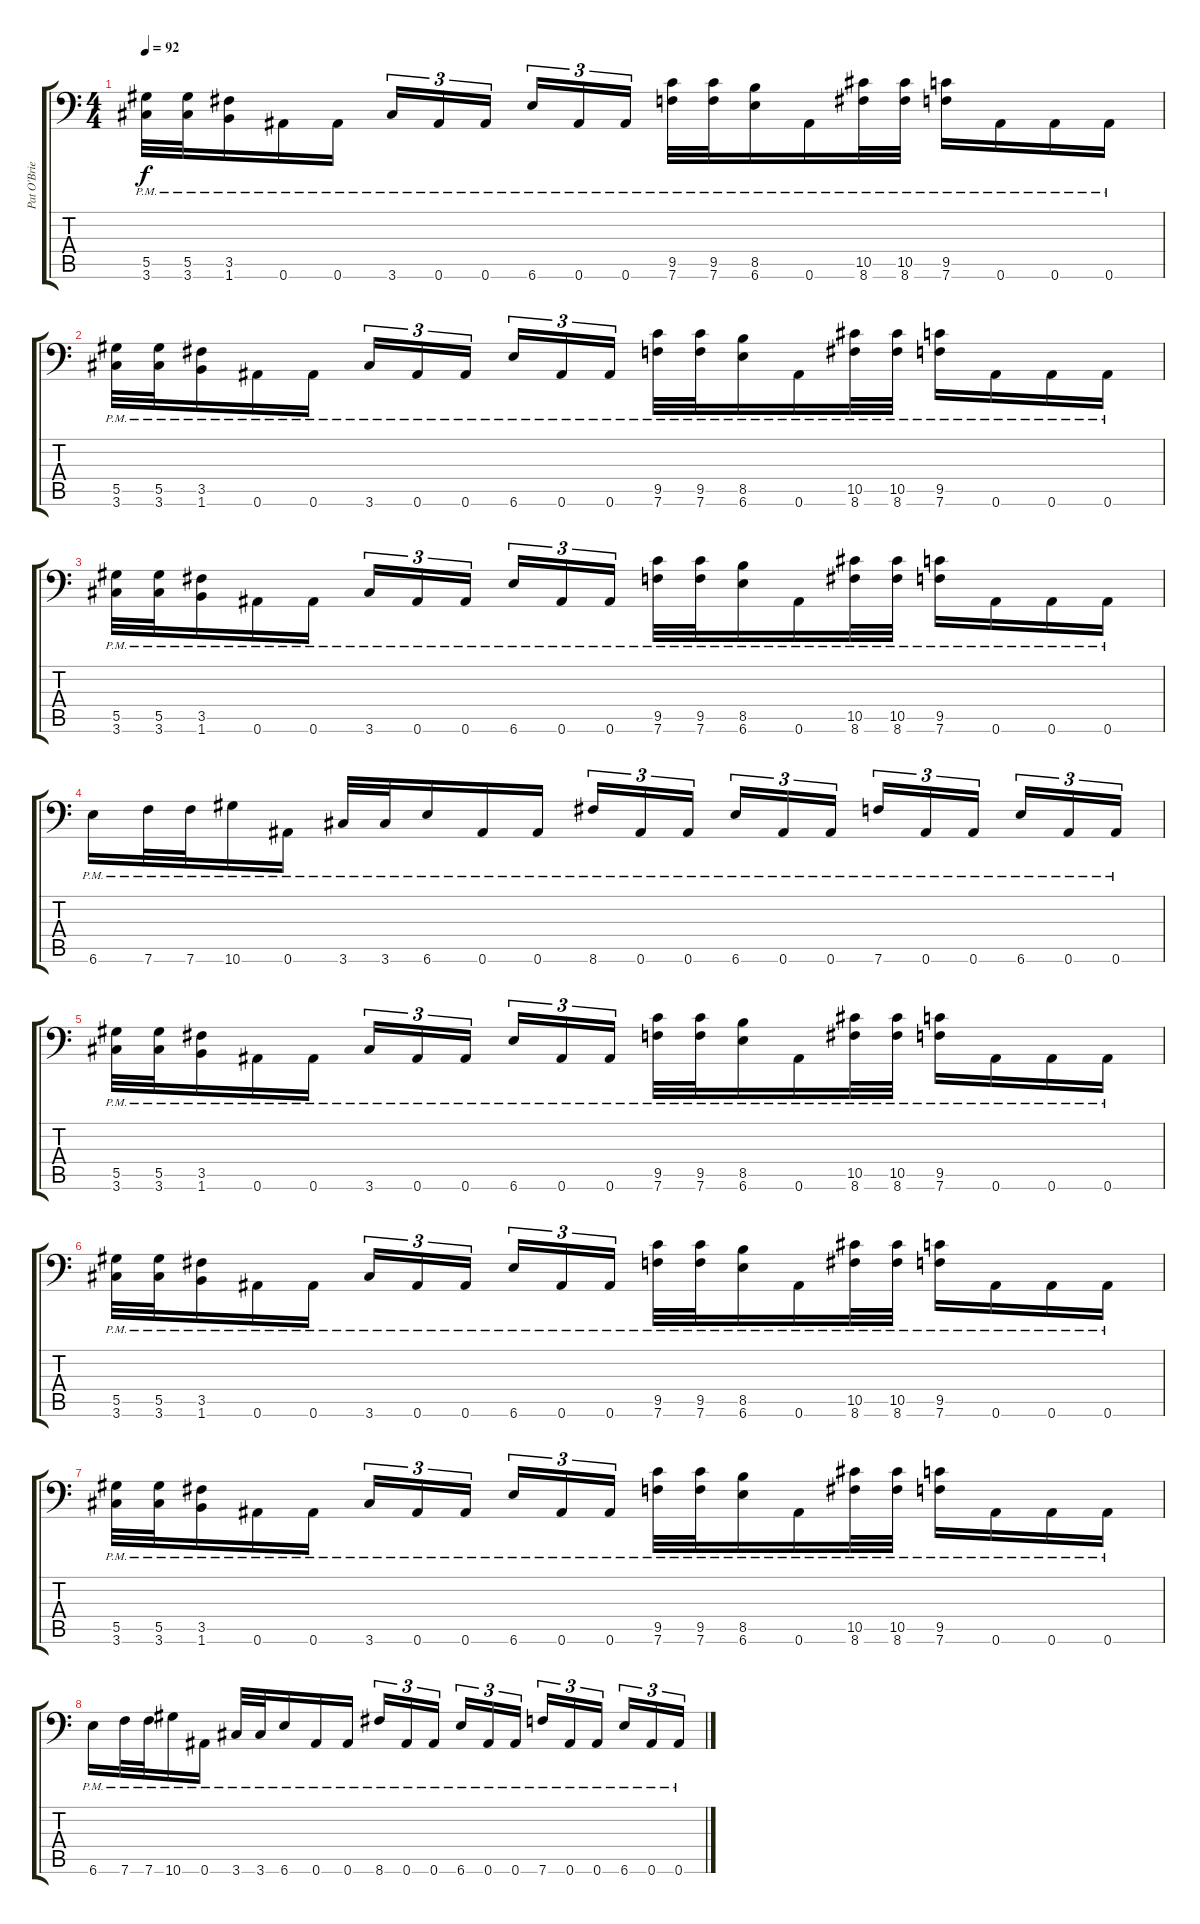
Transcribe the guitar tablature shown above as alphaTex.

\track ("Pat O'Brien" "Pat O'Brie") {instrument distortionguitar}
\staff {score tabs}
\tuning (Bb3 F3 Db3 Ab2 Eb2 Bb1) {hide}
\ts (4 4)
\tempo 92
\clef f4
\ks c
(5.5{pm} 3.6{pm}).32{dy f} (5.5{pm} 3.6{pm}).32 (3.5{pm} 1.6{pm}).16 0.6{pm}.16 0.6{pm}.16 3.6{pm}.16{tu (3 2)} 0.6{pm}.16{tu (3 2)} 0.6{pm}.16{tu (3 2) beam splitsecondary} 6.6{pm}.16{tu (3 2)} 0.6{pm}.16{tu (3 2)} 0.6{pm}.16{tu (3 2)} (9.5{pm} 7.6{pm}).32 (9.5{pm} 7.6{pm}).32 (8.5{pm} 6.6{pm}).16 0.6{pm}.16 (10.5{pm} 8.6{pm}).32 (10.5{pm} 8.6{pm}).32 (9.5{pm} 7.6{pm}).16 0.6{pm}.16 0.6{pm}.16 0.6{pm}.16 |
(5.5{pm} 3.6{pm}).32 (5.5{pm} 3.6{pm}).32 (3.5{pm} 1.6{pm}).16 0.6{pm}.16 0.6{pm}.16 3.6{pm}.16{tu (3 2)} 0.6{pm}.16{tu (3 2)} 0.6{pm}.16{tu (3 2) beam splitsecondary} 6.6{pm}.16{tu (3 2)} 0.6{pm}.16{tu (3 2)} 0.6{pm}.16{tu (3 2)} (9.5{pm} 7.6{pm}).32 (9.5{pm} 7.6{pm}).32 (8.5{pm} 6.6{pm}).16 0.6{pm}.16 (10.5{pm} 8.6{pm}).32 (10.5{pm} 8.6{pm}).32 (9.5{pm} 7.6{pm}).16 0.6{pm}.16 0.6{pm}.16 0.6{pm}.16 |
(5.5{pm} 3.6{pm}).32 (5.5{pm} 3.6{pm}).32 (3.5{pm} 1.6{pm}).16 0.6{pm}.16 0.6{pm}.16 3.6{pm}.16{tu (3 2)} 0.6{pm}.16{tu (3 2)} 0.6{pm}.16{tu (3 2) beam splitsecondary} 6.6{pm}.16{tu (3 2)} 0.6{pm}.16{tu (3 2)} 0.6{pm}.16{tu (3 2)} (9.5{pm} 7.6{pm}).32 (9.5{pm} 7.6{pm}).32 (8.5{pm} 6.6{pm}).16 0.6{pm}.16 (10.5{pm} 8.6{pm}).32 (10.5{pm} 8.6{pm}).32 (9.5{pm} 7.6{pm}).16 0.6{pm}.16 0.6{pm}.16 0.6{pm}.16 |
6.6{pm}.16 7.6{pm}.32 7.6{pm}.32 10.6{pm}.16 0.6{pm}.16 3.6{pm}.32 3.6{pm}.32 6.6{pm}.16 0.6{pm}.16 0.6{pm}.16 8.6{pm}.16{tu (3 2)} 0.6{pm}.16{tu (3 2)} 0.6{pm}.16{tu (3 2) beam splitsecondary} 6.6{pm}.16{tu (3 2)} 0.6{pm}.16{tu (3 2)} 0.6{pm}.16{tu (3 2)} 7.6{pm}.16{tu (3 2)} 0.6{pm}.16{tu (3 2)} 0.6{pm}.16{tu (3 2) beam splitsecondary} 6.6{pm}.16{tu (3 2)} 0.6{pm}.16{tu (3 2)} 0.6{pm}.16{tu (3 2)} |
(5.5{pm} 3.6{pm}).32 (5.5{pm} 3.6{pm}).32 (3.5{pm} 1.6{pm}).16 0.6{pm}.16 0.6{pm}.16 3.6{pm}.16{tu (3 2)} 0.6{pm}.16{tu (3 2)} 0.6{pm}.16{tu (3 2) beam splitsecondary} 6.6{pm}.16{tu (3 2)} 0.6{pm}.16{tu (3 2)} 0.6{pm}.16{tu (3 2)} (9.5{pm} 7.6{pm}).32 (9.5{pm} 7.6{pm}).32 (8.5{pm} 6.6{pm}).16 0.6{pm}.16 (10.5{pm} 8.6{pm}).32 (10.5{pm} 8.6{pm}).32 (9.5{pm} 7.6{pm}).16 0.6{pm}.16 0.6{pm}.16 0.6{pm}.16 |
(5.5{pm} 3.6{pm}).32 (5.5{pm} 3.6{pm}).32 (3.5{pm} 1.6{pm}).16 0.6{pm}.16 0.6{pm}.16 3.6{pm}.16{tu (3 2)} 0.6{pm}.16{tu (3 2)} 0.6{pm}.16{tu (3 2) beam splitsecondary} 6.6{pm}.16{tu (3 2)} 0.6{pm}.16{tu (3 2)} 0.6{pm}.16{tu (3 2)} (9.5{pm} 7.6{pm}).32 (9.5{pm} 7.6{pm}).32 (8.5{pm} 6.6{pm}).16 0.6{pm}.16 (10.5{pm} 8.6{pm}).32 (10.5{pm} 8.6{pm}).32 (9.5{pm} 7.6{pm}).16 0.6{pm}.16 0.6{pm}.16 0.6{pm}.16 |
(5.5{pm} 3.6{pm}).32 (5.5{pm} 3.6{pm}).32 (3.5{pm} 1.6{pm}).16 0.6{pm}.16 0.6{pm}.16 3.6{pm}.16{tu (3 2)} 0.6{pm}.16{tu (3 2)} 0.6{pm}.16{tu (3 2) beam splitsecondary} 6.6{pm}.16{tu (3 2)} 0.6{pm}.16{tu (3 2)} 0.6{pm}.16{tu (3 2)} (9.5{pm} 7.6{pm}).32 (9.5{pm} 7.6{pm}).32 (8.5{pm} 6.6{pm}).16 0.6{pm}.16 (10.5{pm} 8.6{pm}).32 (10.5{pm} 8.6{pm}).32 (9.5{pm} 7.6{pm}).16 0.6{pm}.16 0.6{pm}.16 0.6{pm}.16 |
6.6{pm}.16 7.6{pm}.32 7.6{pm}.32 10.6{pm}.16 0.6{pm}.16 3.6{pm}.32 3.6{pm}.32 6.6{pm}.16 0.6{pm}.16 0.6{pm}.16 8.6{pm}.16{tu (3 2)} 0.6{pm}.16{tu (3 2)} 0.6{pm}.16{tu (3 2) beam splitsecondary} 6.6{pm}.16{tu (3 2)} 0.6{pm}.16{tu (3 2)} 0.6{pm}.16{tu (3 2)} 7.6{pm}.16{tu (3 2)} 0.6{pm}.16{tu (3 2)} 0.6{pm}.16{tu (3 2) beam splitsecondary} 6.6{pm}.16{tu (3 2)} 0.6{pm}.16{tu (3 2)} 0.6{pm}.16{tu (3 2)}
